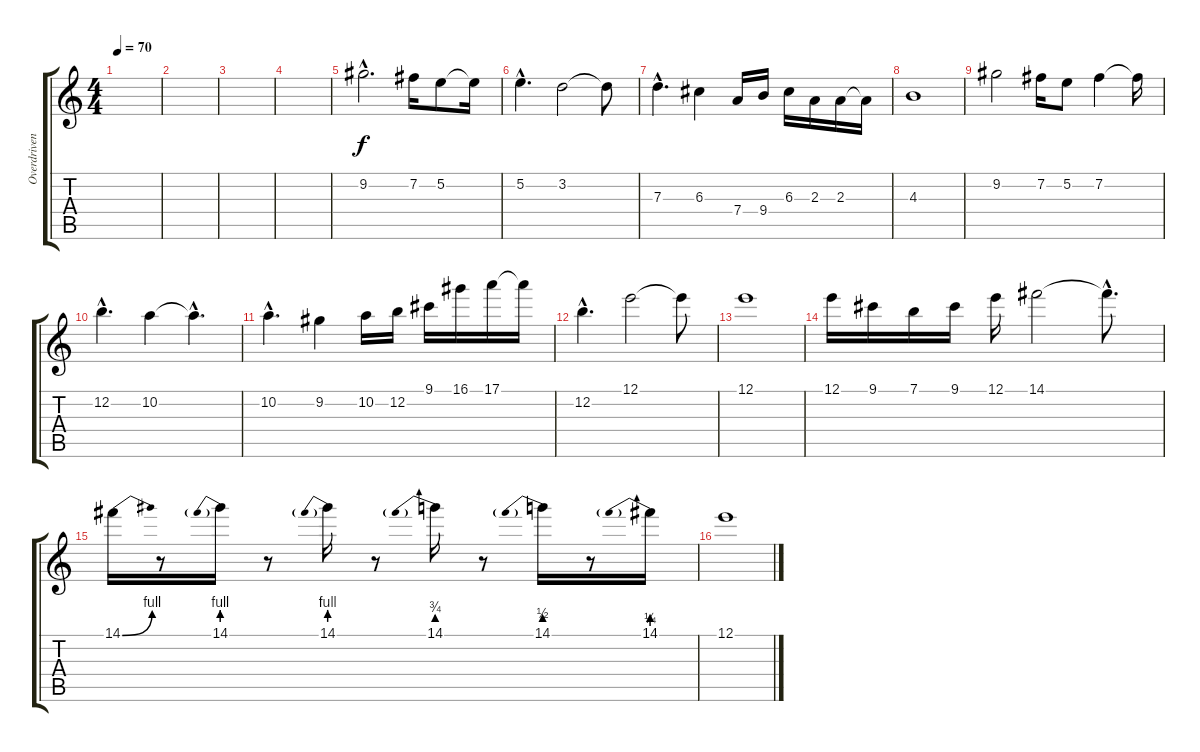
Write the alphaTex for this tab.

\track ("Overdriven Guitar" "Overdriven") {instrument overdrivenguitar}
\staff {score tabs}
\tuning (E4 B3 G3 D3 A2 E2) {hide}
\ts (4 4)
\tempo 70
\clef g2
\ks c
|
|
|
|
9.2{hac}.2{d} 7.2.16 5.2.8 5.2{t}.16 |
5.2{hac}.4{d} 3.2.2 3.2{t}.8 |
7.3{hac}.4{d} 6.3.4 7.4.16 9.4.16 6.3.16 2.3.16 2.3.16 2.3{t}.16 |
4.3.1 |
9.2.2 7.2.16 5.2.8 7.2.4 7.2{t}.16 |
12.2{hac}.4{d} 10.2.4 10.2{hac t}.4{d} |
10.2{hac}.4{d} 9.2.4 10.2.16 12.2.16 9.1.16 16.1.16 17.1.16 17.1{t}.16 |
12.2{hac}.4{d} 12.1.2 12.1{t}.8 |
12.1.1 |
12.1.16 9.1.16 7.1.16 9.1.16 12.1.16 14.1.2 14.1{hac t}.8{d} |
14.1{be (bend 0 0 60 4)}.16 r.8 14.1{be (prebend 0 4 60 4)}.16 r.8 14.1{be (prebend 0 4 60 4)}.16 r.8 14.1{be (prebend 0 3 60 3)}.16 r.8 14.1{be (prebend 0 2 60 2)}.16 r.8 14.1{be (prebend 0 1 60 1)}.16 |
12.1.1
